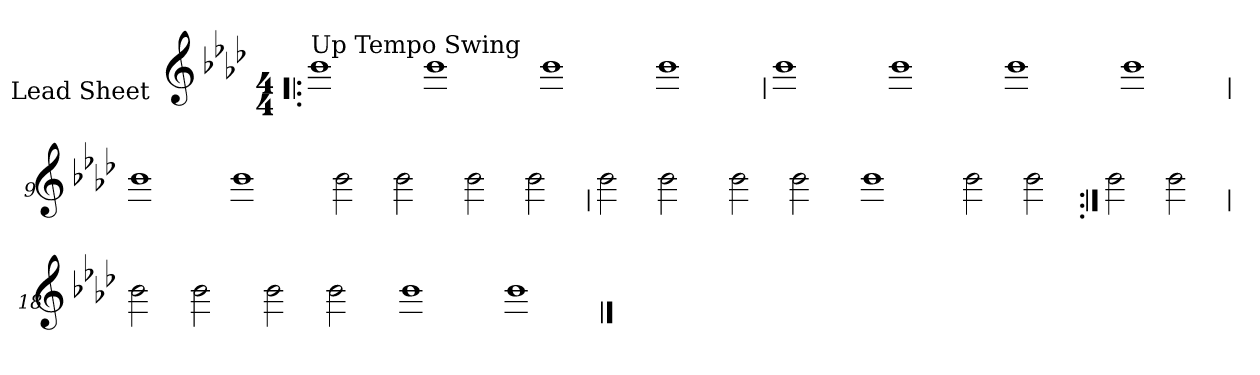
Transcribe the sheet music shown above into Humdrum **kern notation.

**kern
*part1
*staff1
*I"Lead Sheet
*stria0
*clefG2
*k[b-e-a-d-]
*A-:
*M4/4
=1!|:
!LO:TX:a:t=Up Tempo Swing
1b-
=2-
1b-
=3-
1b-
=4-
1b-
!!LO:LB:g=z
=5
1b-
=6-
1b-
=7-
1b-
=8-
1b-
!!LO:LB:g=z
=9
1b-
=10-
1b-
=11-
2b-
2b-
=12-
2b-
2b-
!!LO:LB:g=z
=13
2b-
2b-
=14-
2b-
2b-
=15-
1b-
=16-
2b-
2b-
!!LO:LB:g=z
=17:|!
2b-
2b-
!!LO:LB:g=z
=18
2b-
2b-
=19-
2b-
2b-
=20-
1b-
=21-
1b-
==
*-
